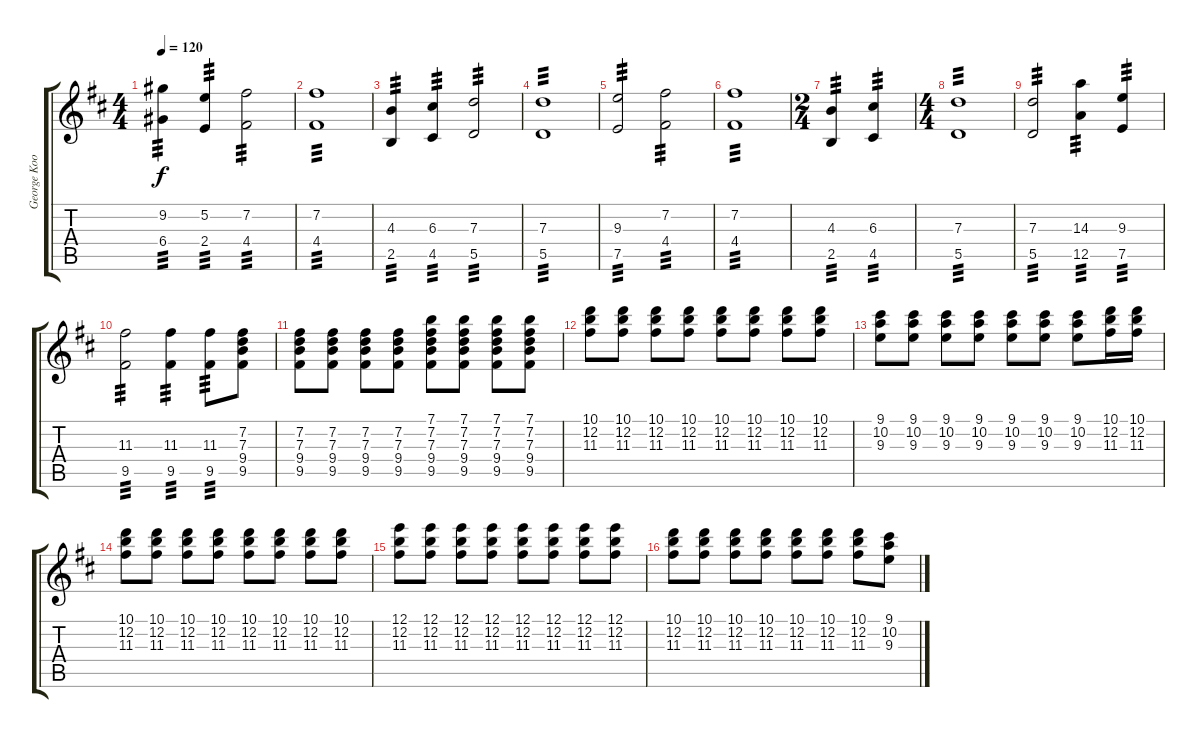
\track ("George Kooymans - Gtr.1" "George Koo") {instrument acousticguitarsteel}
\staff {score tabs}
\tuning (E4 B3 G3 D3 A2 E2) {hide}
\ts (4 4)
\tempo 120
\clef g2
\ks d
(9.2 6.4).4{tp 3 dy f} (5.2 2.4).4{tp 3} (7.2 4.4).2{tp 3} |
(7.2 4.4).1{tp 3} |
(4.3 2.5).4{tp 3} (6.3 4.5).4{tp 3} (7.3 5.5).2{tp 3} |
(7.3 5.5).1{tp 3} |
(9.3 7.5).2{tp 3} (7.2 4.4).2{tp 3} |
(7.2 4.4).1{tp 3} |
\ts (2 4)
(4.3 2.5).4{tp 3} (6.3 4.5).4{tp 3} |
\ts (4 4)
(7.3 5.5).1{tp 3} |
(7.3 5.5).2{tp 3} (14.3 12.5).4{tp 3} (9.3 7.5).4{tp 3} |
(11.3 9.5).2{tp 3} (11.3 9.5).4{tp 3} (11.3 9.5).8{tp 3} (7.2 7.3 9.4 9.5).8 |
(7.2 7.3 9.4 9.5).8 (7.2 7.3 9.4 9.5).8 (7.2 7.3 9.4 9.5).8 (7.2 7.3 9.4 9.5).8 (7.1 7.2 7.3 9.4 9.5).8 (7.1 7.2 7.3 9.4 9.5).8 (7.1 7.2 7.3 9.4 9.5).8 (7.1 7.2 7.3 9.4 9.5).8 |
(10.1 12.2 11.3).8 (10.1 12.2 11.3).8 (10.1 12.2 11.3).8 (10.1 12.2 11.3).8 (10.1 12.2 11.3).8 (10.1 12.2 11.3).8 (10.1 12.2 11.3).8 (10.1 12.2 11.3).8 |
(9.1 10.2 9.3).8 (9.1 10.2 9.3).8 (9.1 10.2 9.3).8 (9.1 10.2 9.3).8 (9.1 10.2 9.3).8 (9.1 10.2 9.3).8 (9.1 10.2 9.3).8 (10.1 12.2 11.3).16 (10.1 12.2 11.3).16 |
(10.1 12.2 11.3).8 (10.1 12.2 11.3).8 (10.1 12.2 11.3).8 (10.1 12.2 11.3).8 (10.1 12.2 11.3).8 (10.1 12.2 11.3).8 (10.1 12.2 11.3).8 (10.1 12.2 11.3).8 |
(12.1 12.2 11.3).8 (12.1 12.2 11.3).8 (12.1 12.2 11.3).8 (12.1 12.2 11.3).8 (12.1 12.2 11.3).8 (12.1 12.2 11.3).8 (12.1 12.2 11.3).8 (12.1 12.2 11.3).8 |
(10.1 12.2 11.3).8 (10.1 12.2 11.3).8 (10.1 12.2 11.3).8 (10.1 12.2 11.3).8 (10.1 12.2 11.3).8 (10.1 12.2 11.3).8 (10.1 12.2 11.3).8 (9.1 10.2 9.3).8
